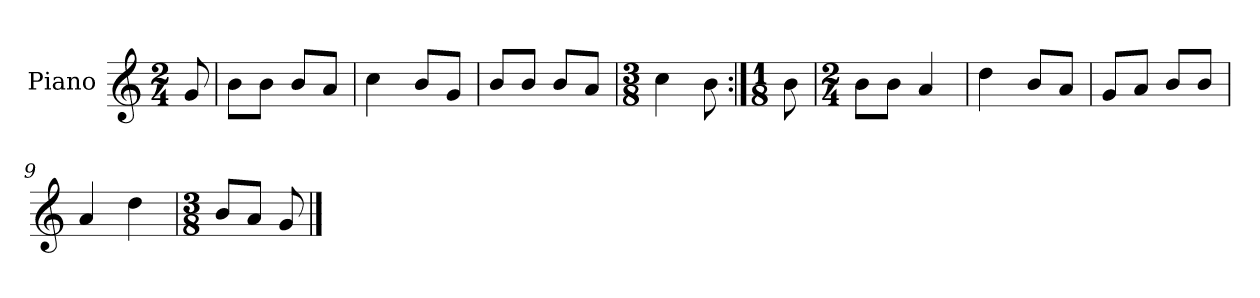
**kern
*part1
*staff1
*I"Piano
*I'Pno.
*clefG2
*k[]
*M2/4
=
8g/
=1
8b\L
8b\J
8b/L
8a/J
=2
4cc\
8b/L
8g/J
=3
8b/L
8b/J
8b/L
8a/J
=4
*M3/8
4cc\
8b\
=5:|!
*M1/8
8b\
=6
*M2/4
8b\L
8b\J
4a/
=7
4dd\
8b/L
8a/J
=8
8g/L
8a/J
8b/L
8b/J
=9
4a/
4dd\
=10
*M3/8
8b/L
8a/J
8g/
==
*-
